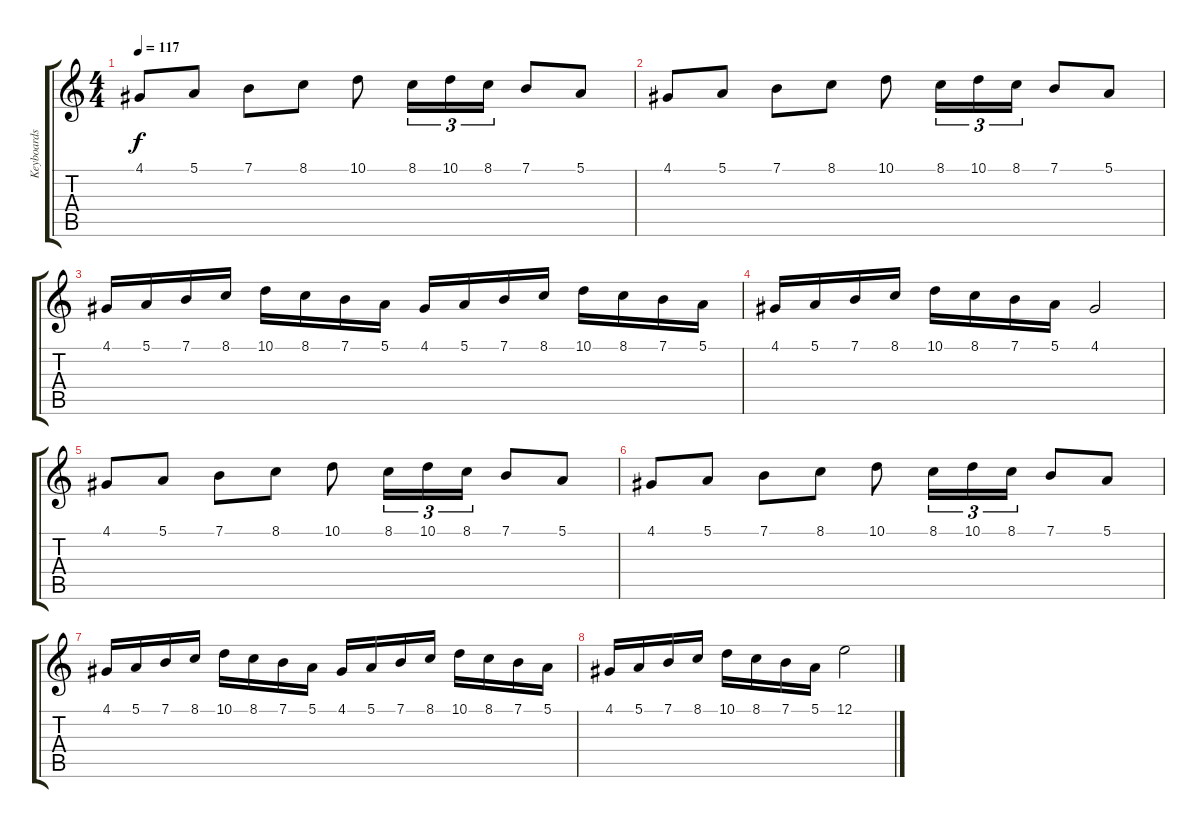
\track ("Keyboards" "Keyboards") {instrument reedorgan}
\staff {score tabs}
\tuning (E4 B3 G3 D3 A2 E2) {hide}
\ts (4 4)
\tempo 117
\clef g2
\ks c
4.1.8{dy f instrument churchorgan} 5.1.8 7.1.8 8.1.8 10.1.8 8.1.16{tu (3 2)} 10.1.16{tu (3 2)} 8.1.16{tu (3 2)} 7.1.8 5.1.8 |
4.1.8 5.1.8 7.1.8 8.1.8 10.1.8 8.1.16{tu (3 2)} 10.1.16{tu (3 2)} 8.1.16{tu (3 2)} 7.1.8 5.1.8 |
4.1.16 5.1.16 7.1.16 8.1.16 10.1.16 8.1.16 7.1.16 5.1.16 4.1.16 5.1.16 7.1.16 8.1.16 10.1.16 8.1.16 7.1.16 5.1.16 |
4.1.16 5.1.16 7.1.16 8.1.16 10.1.16 8.1.16 7.1.16 5.1.16 4.1.2 |
4.1.8 5.1.8 7.1.8 8.1.8 10.1.8 8.1.16{tu (3 2)} 10.1.16{tu (3 2)} 8.1.16{tu (3 2)} 7.1.8 5.1.8 |
4.1.8 5.1.8 7.1.8 8.1.8 10.1.8 8.1.16{tu (3 2)} 10.1.16{tu (3 2)} 8.1.16{tu (3 2)} 7.1.8 5.1.8 |
4.1.16 5.1.16 7.1.16 8.1.16 10.1.16 8.1.16 7.1.16 5.1.16 4.1.16 5.1.16 7.1.16 8.1.16 10.1.16 8.1.16 7.1.16 5.1.16 |
4.1.16 5.1.16 7.1.16 8.1.16 10.1.16 8.1.16 7.1.16 5.1.16 12.1.2
